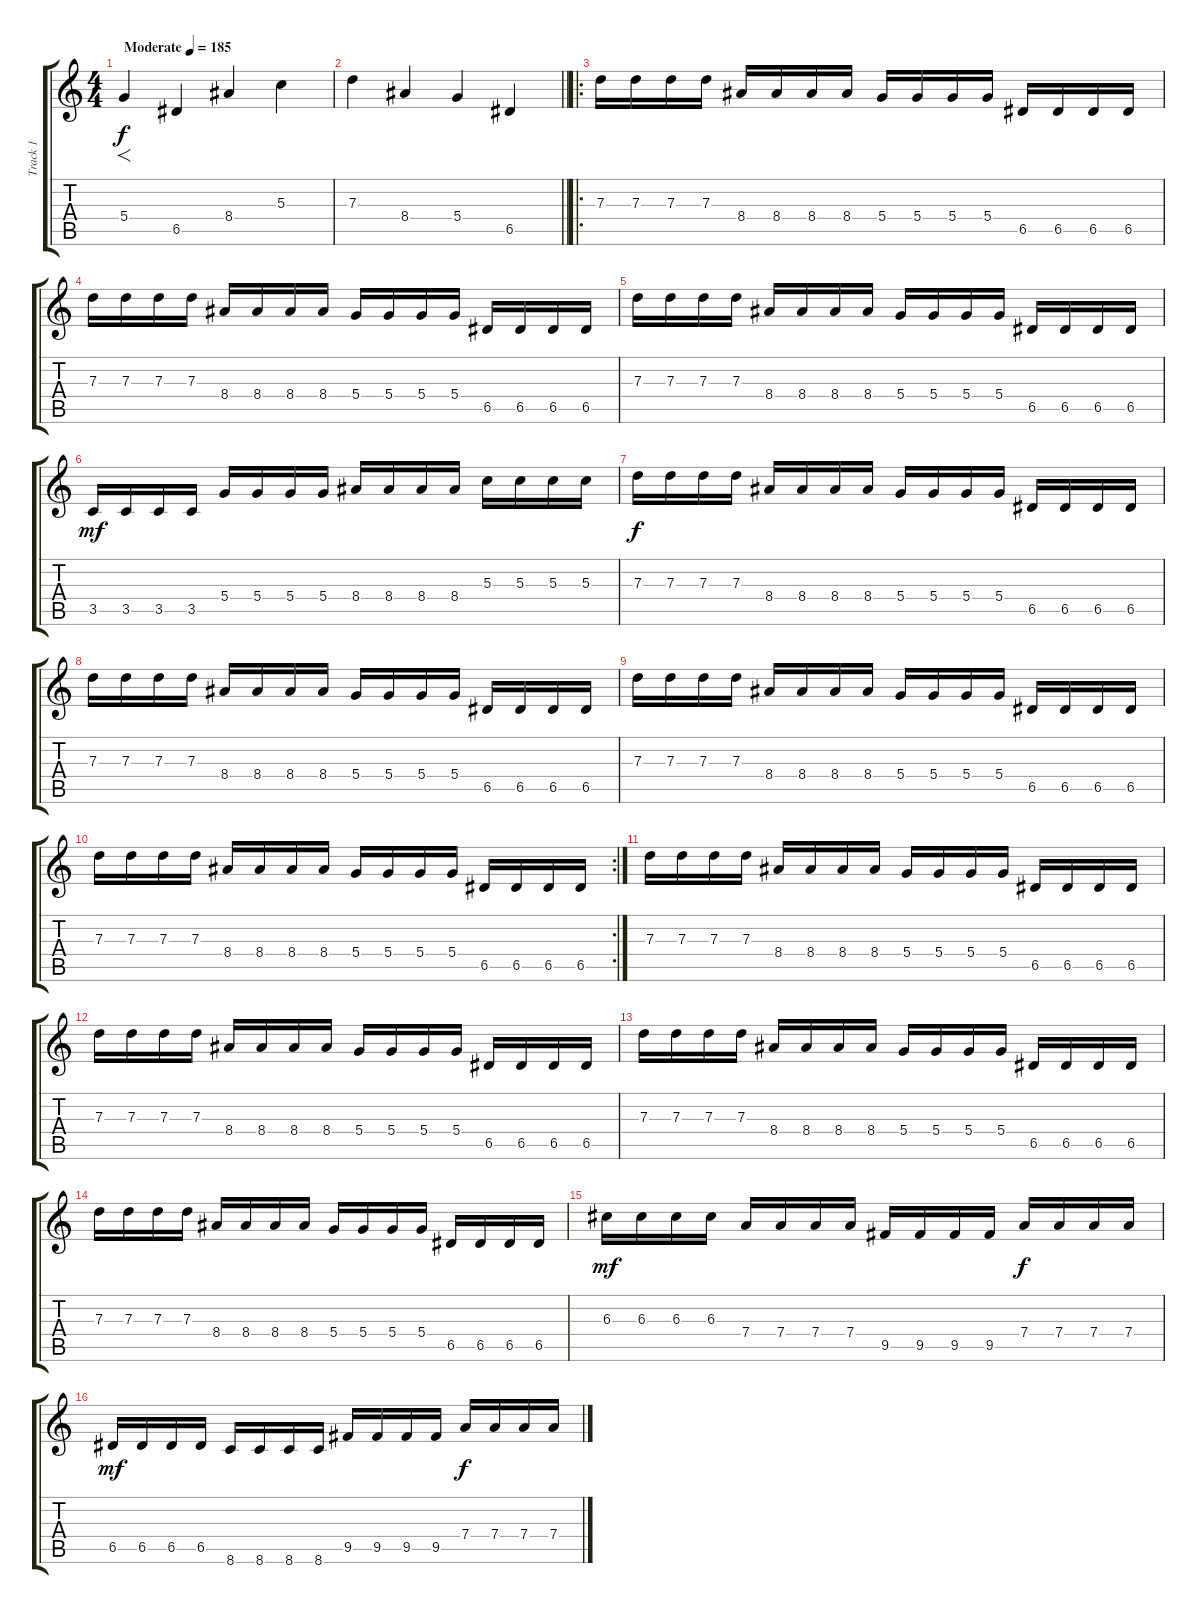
\track ("Track 1" "Track 1") {instrument distortionguitar}
\staff {score tabs}
\tuning (E4 B3 G3 D3 A2 E2) {hide}
\ts (4 4)
\tempo (185 "Moderate")
\clef g2
\ks c
5.4.4{f dy f instrument distortionguitar} 6.5.4 8.4.4 5.3.4 |
\barLineRight lightlight
7.3.4 8.4.4 5.4.4 6.5.4 |
\ro
7.3.16 7.3.16 7.3.16 7.3.16 8.4.16 8.4.16 8.4.16 8.4.16 5.4.16 5.4.16 5.4.16 5.4.16 6.5.16 6.5.16 6.5.16 6.5.16 |
7.3.16 7.3.16 7.3.16 7.3.16 8.4.16 8.4.16 8.4.16 8.4.16 5.4.16 5.4.16 5.4.16 5.4.16 6.5.16 6.5.16 6.5.16 6.5.16 |
7.3.16 7.3.16 7.3.16 7.3.16 8.4.16 8.4.16 8.4.16 8.4.16 5.4.16 5.4.16 5.4.16 5.4.16 6.5.16 6.5.16 6.5.16 6.5.16 |
3.5.16{dy mf} 3.5.16 3.5.16 3.5.16 5.4.16 5.4.16 5.4.16 5.4.16 8.4.16 8.4.16 8.4.16 8.4.16 5.3.16 5.3.16 5.3.16 5.3.16 |
7.3.16{dy f} 7.3.16 7.3.16 7.3.16 8.4.16 8.4.16 8.4.16 8.4.16 5.4.16 5.4.16 5.4.16 5.4.16 6.5.16 6.5.16 6.5.16 6.5.16 |
7.3.16 7.3.16 7.3.16 7.3.16 8.4.16 8.4.16 8.4.16 8.4.16 5.4.16 5.4.16 5.4.16 5.4.16 6.5.16 6.5.16 6.5.16 6.5.16 |
7.3.16 7.3.16 7.3.16 7.3.16 8.4.16 8.4.16 8.4.16 8.4.16 5.4.16 5.4.16 5.4.16 5.4.16 6.5.16 6.5.16 6.5.16 6.5.16 |
\rc 2
7.3.16 7.3.16 7.3.16 7.3.16 8.4.16 8.4.16 8.4.16 8.4.16 5.4.16 5.4.16 5.4.16 5.4.16 6.5.16 6.5.16 6.5.16 6.5.16 |
7.3.16 7.3.16 7.3.16 7.3.16 8.4.16 8.4.16 8.4.16 8.4.16 5.4.16 5.4.16 5.4.16 5.4.16 6.5.16 6.5.16 6.5.16 6.5.16 |
7.3.16 7.3.16 7.3.16 7.3.16 8.4.16 8.4.16 8.4.16 8.4.16 5.4.16 5.4.16 5.4.16 5.4.16 6.5.16 6.5.16 6.5.16 6.5.16 |
7.3.16 7.3.16 7.3.16 7.3.16 8.4.16 8.4.16 8.4.16 8.4.16 5.4.16 5.4.16 5.4.16 5.4.16 6.5.16 6.5.16 6.5.16 6.5.16 |
7.3.16 7.3.16 7.3.16 7.3.16 8.4.16 8.4.16 8.4.16 8.4.16 5.4.16 5.4.16 5.4.16 5.4.16 6.5.16 6.5.16 6.5.16 6.5.16 |
6.3.16{dy mf} 6.3.16 6.3.16 6.3.16 7.4.16 7.4.16 7.4.16 7.4.16 9.5.16 9.5.16 9.5.16 9.5.16 7.4.16{dy f} 7.4.16 7.4.16 7.4.16 |
6.5.16{dy mf} 6.5.16 6.5.16 6.5.16 8.6.16 8.6.16 8.6.16 8.6.16 9.5.16 9.5.16 9.5.16 9.5.16 7.4.16{dy f} 7.4.16 7.4.16 7.4.16
